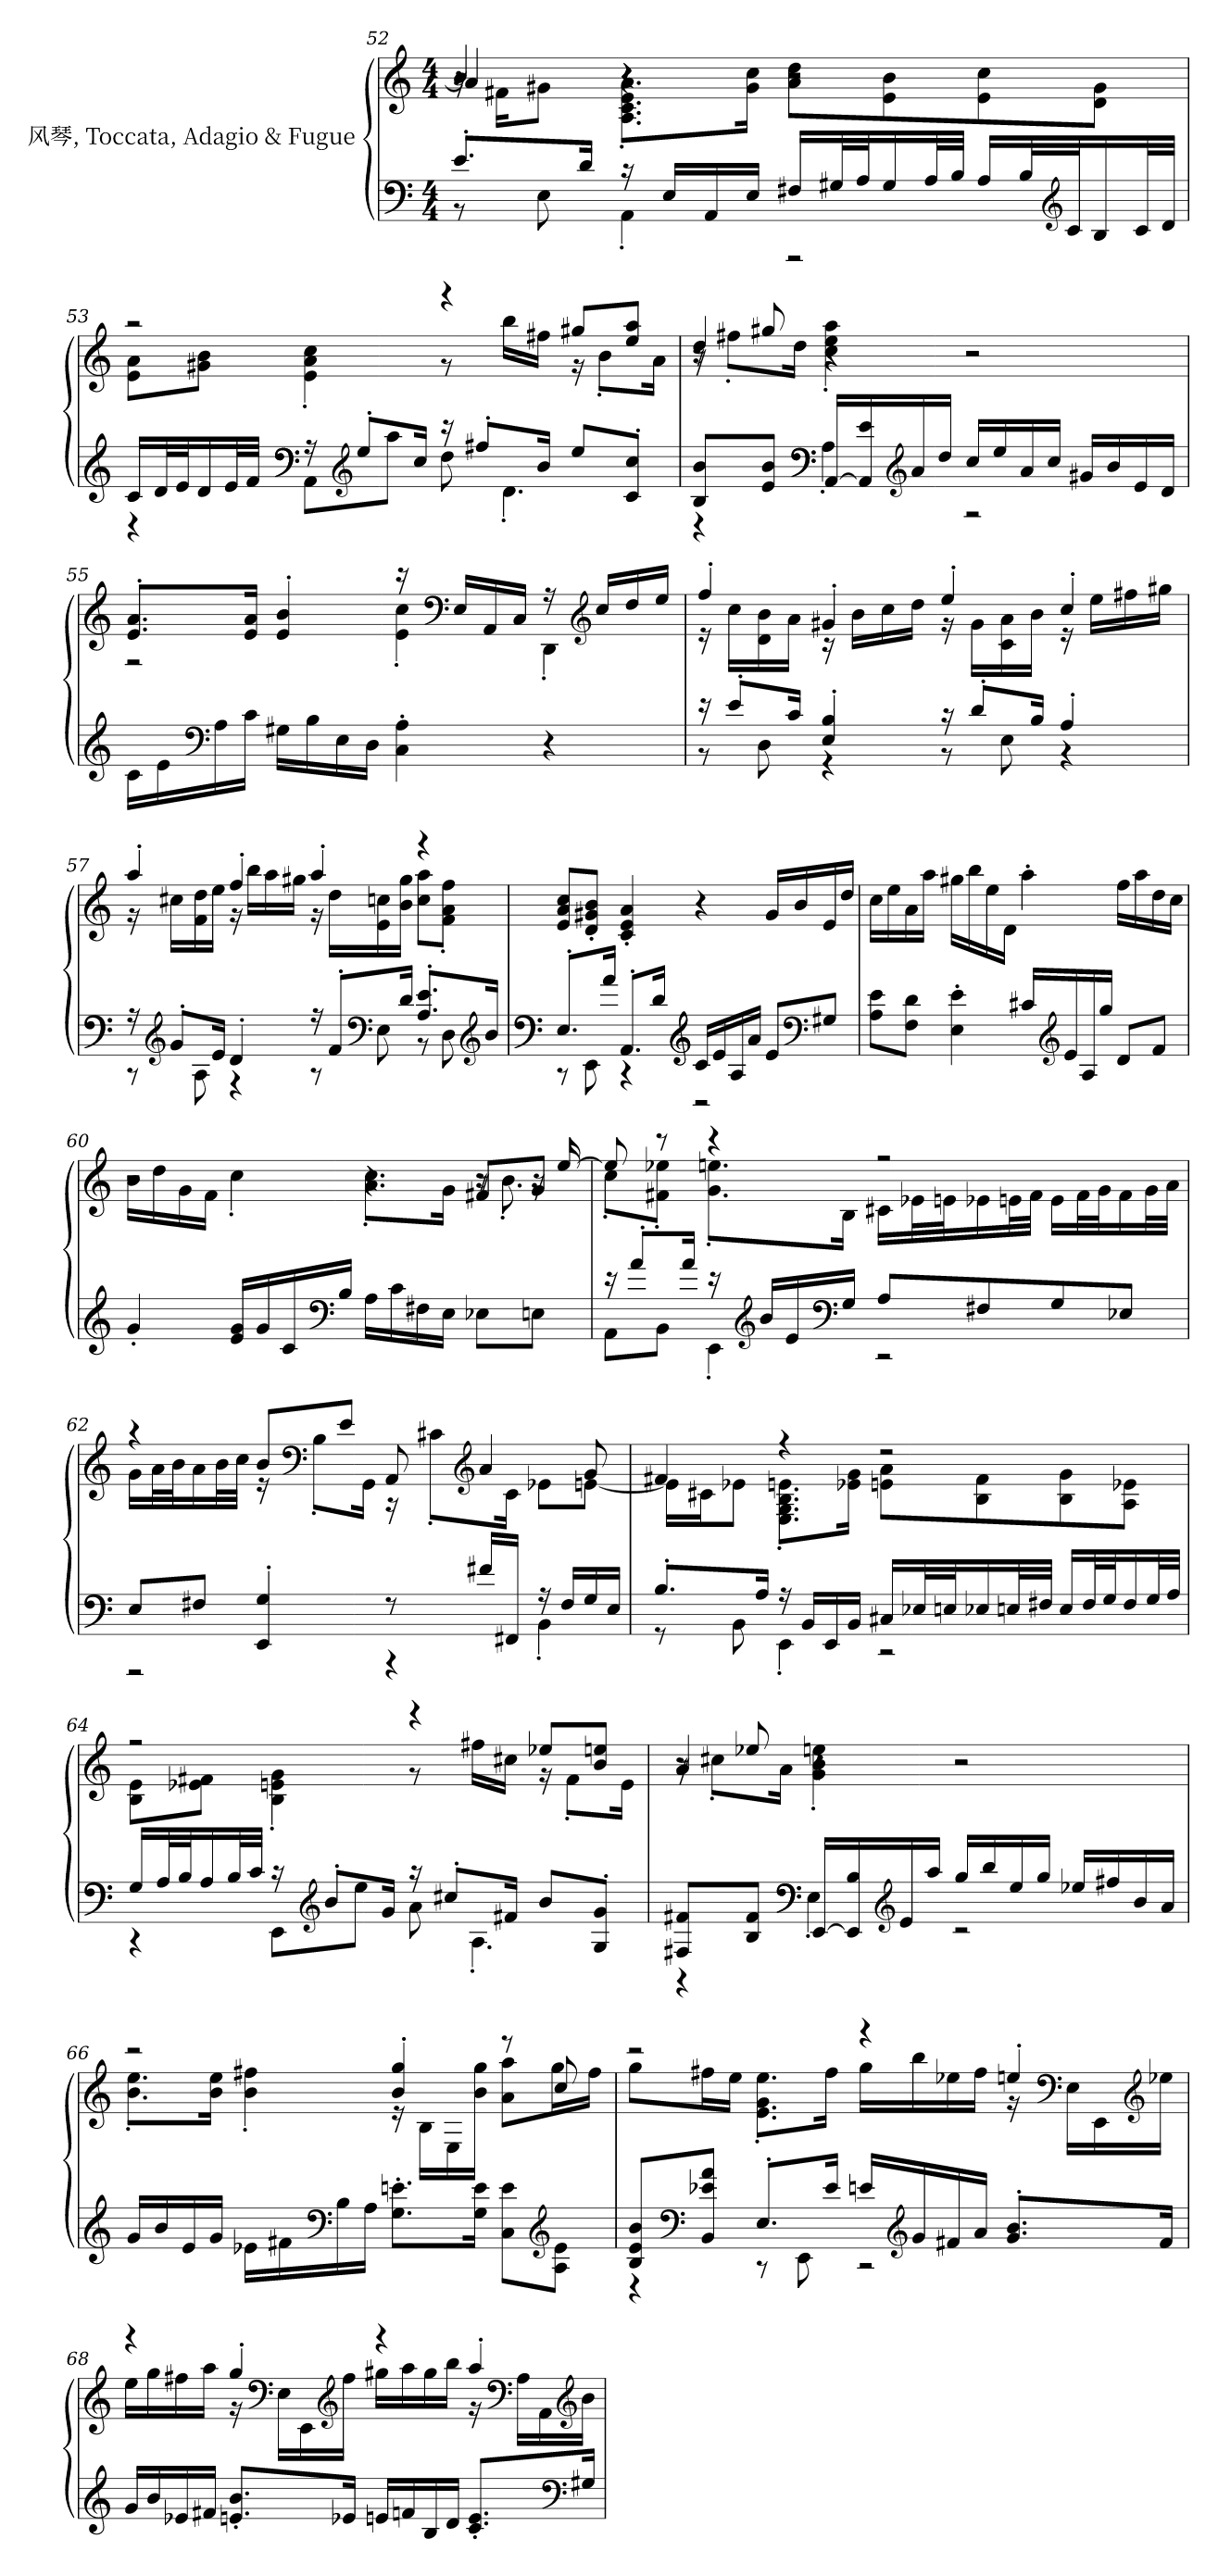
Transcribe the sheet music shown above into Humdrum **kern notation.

**kern	**kern
*part1	*part1
*staff2	*staff1
*I"风琴, Toccata, Adagio &amp; Fugue	*
!!LO:PB:g=z
*clefF4	*clefG2
*k[]	*k[]
*M4/4	*M4/4
=52	=52
*^	*^
*	*	*	*^
8.e'/L	8r	4b/	16r	4a/]
.	.	.	16f#X\KL	.
.	8E\	.	8g#X\J	.
16d/Jk	.	.	.	.
16r	4AA'\	4r	8.A\' 8.c\' 8.e\' 8.a\'L	4r
16E/LL	.	.	.	.
16AA/	.	.	.	.
16E/JJ	.	.	16g#\ 16cc\Jk	.
16F#X/LL	2r	2r	8a\ 8dd\L	2r
32G#X/L	.	.	.	.
32A/J	.	.	.	.
16G#/	.	.	8e\ 8b\	.
32A/L	.	.	.	.
32B/JJJ	.	.	.	.
16A/LL	.	.	8e\ 8cc\	.
32B/L	.	.	.	.
*clefG2	*	*	*	*
32c/J	.	.	.	.
16B/	.	.	8d\ 8g#\J	.
32c/L	.	.	.	.
32d/JJJ	.	.	.	.
*	*	*	*v	*v
!!LO:LB:g=z
=53	=53	=53	=53
16c/LL	4r	2r	8e\ 8a\L
32d/L	.	.	.
32e/J	.	.	.
16d/	.	.	8g#X\ 8b\J
32e/L	.	.	.
32f/JJJ	.	.	.
*clefF4	*	*	*
16r	8AA\L	.	4e\' 4a\' 4cc\'
*clefG2	*	*	*
8ee'/L	.	.	.
.	8aa\J	.	.
16cc/Jk	.	.	.
16r	8dd\	4r	8r
8ff#X'/L	.	.	.
.	4.d'\	.	16bb\LL
16b/Jk	.	.	16ff#X\JJ
8ee/L	.	8gg#X/L	16r
.	.	.	8b'\L
8c/' 8cc/'J	.	8ee/ 8aa/J	.
.	.	.	16a\Jk
=54	=54	=54	=54
*	*	*	*^
8B/ 8b/L	4r	8r	16r	4dd/
.	.	.	8ff#X'\L	.
8e/ 8b/J	.	8gg#X/	.	.
.	.	.	16dd\Jk	.
*clefF4	*	*	*	*
[16AA/LL	4A'\	4r	4cc\' 4ee\' 4aa\'	4r
16AA/] 16e/	.	.	.	.
*clefG2	*	*	*	*
16a/	.	.	.	.
16dd/JJ	.	.	.	.
16cc/LL	2r	2r	2r	2r
16ee/	.	.	.	.
16a/	.	.	.	.
16cc/JJ	.	.	.	.
16g#X/LL	.	.	.	.
16b/	.	.	.	.
16e/	.	.	.	.
16d/JJ	.	.	.	.
*v	*v	*	*	*
*	*	*v	*v
!!LO:LB:g=z
=55	=55	=55
16c\LL	8.e/' 8.a/'L	2r
16e\	.	.
*clefF4	*	*
16A\	.	.
16c\JJ	16e/ 16a/Jk	.
16G#X\LL	4e/' 4b/'	.
16B\	.	.
16E\	.	.
16D\JJ	.	.
4C\' 4A\'	16r	4e\' 4cc\'
*	*clefF4	*
.	16E/LL	.
.	16AA/	.
.	16C/JJ	.
4r	16r	4DD'\
*	*clefG2	*
.	16cc/LL	.
.	16dd/	.
.	16ee/JJ	.
=56	=56	=56
*^	*	*
16r	8r	4ff'/	16r
8e'/L	.	.	16cc\LL
.	8D\	.	16d\ 16b\
16c/Jk	.	.	16a\JJ
4E/' 4B/'	4r	4g#X'/	16r
.	.	.	16b\LL
.	.	.	16cc\
.	.	.	16dd\JJ
16r	8r	4ee'/	16r
8d'/L	.	.	16g#\LL
.	8E\	.	16c\ 16a\
16B/Jk	.	.	16b\JJ
4A'/	4r	4cc'/	16r
.	.	.	16ee\LL
.	.	.	16ff#X\
.	.	.	16gg#X\JJ
!!LO:LB:g=z	!!
=57	=57	=57	=57
16r	8r	4aa'/	16r
*clefG2	*	*	*
8g'/L	.	.	16cc#X\LL
.	8A\	.	16f\ 16dd\
16e/Jk	.	.	16ee\JJ
4d'/	4r	4ff'/	16r
.	.	.	16bb\LL
.	.	.	16aa\
.	.	.	16gg#X\JJ
16r	8r	4aa'/	16r
8f'/L	.	.	16dd\LL
*clefF4	*	*	*
.	8E\	.	16e\ 16ccn\
16d/Jk	.	.	16b\ 16gg#\JJ
8.A/' 8.e/'L	8r	4r	8cc\ 8aa\L
.	8D\	.	8f\' 8a\' 8ff\'J
*clefG2	*	*	*
16b/Jk	.	.	.
*	*	*v	*v
=58	=58	=58
*clefF4	*	*
8.E'/L	8r	8e/ 8a/ 8cc/L
.	8EE\	8d/' 8g#X/' 8b/'J
16a/Jk	.	.
8.AA'/L	4r	4c/' 4e/' 4a/'
16d/Jk	.	.
*clefG2	*	*
16c/LL	2r	4r
16e/	.	.
16A/	.	.
16a/JJ	.	.
8e/L	.	16g#/LL
.	.	16b/
*clefF4	*	*
8G#X/J	.	16e/
.	.	16dd/JJ
*v	*v	*
!!LO:LB:g=z
=59	=59
8A\ 8e\L	16cc\LL
.	16ee\
8F\ 8d\J	16a\
.	16aa\JJ
4E\' 4e\'	16gg#X\LL
.	16bb\
.	16ee\
.	16d\JJ
16c#X/LL	4aa'\
*clefG2	*
16e/	.
16A/	.
16gg/JJ	.
8d/L	16ff\LL
.	16aa\
8f/J	16dd\
.	16cc\JJ
=60	=60
*	*^
*	*	*^
4g'/	2r	16b\LL	2r
.	.	16dd\	.
.	.	16g\	.
.	.	16f\JJ	.
16e/ 16g/LL	.	4cc'\	.
16g/	.	.	.
16c/	.	.	.
*clefF4	*	*	*
16B/JJ	.	.	.
16A\LL	4r	8.a\' 8.cc\'L	4r
16c\	.	.	.
16F#X\	.	.	.
16E\JJ	.	16g\Jk	.
8E-X\L	8r	16r	8f#X/L
.	.	8.b'\	.
8En\J	16r	.	8g/J
.	[16ee/	.	.
*	*	*v	*v
!!LO:LB:g=z
=61	=61	=61
*^	*	*
16r	8AA\L	8ee/]	8cc'\L
8a'/L	.	.	.
.	8BB\J	8r	8f#X\' 8ee-X\'J
16a/Jk	.	.	.
16r	4EE'\	4r	8.g\' 8.een\'L
*clefG2	*	*	*
16b/LL	.	.	.
16e/	.	.	.
*clefF4	*	*	*
16G/JJ	.	.	16B\Jk
8A/L	2r	2r	16c#X\LL
.	.	.	32e-X\L
.	.	.	32en\J
8F#X/	.	.	16e-X\
.	.	.	32en\L
.	.	.	32f#\JJJ
8G/	.	.	16e\LL
.	.	.	32f#\L
.	.	.	32g\J
8E-X/J	.	.	16f#\
.	.	.	32g\L
.	.	.	32a\JJJ
!!LO:PB:g=z	!!
=62	=62	=62	=62
8E/L	2r	4r	16g\LL
.	.	.	32a\L
.	.	.	32b\J
8F#X/J	.	.	16a\
.	.	.	32b\L
.	.	.	32cc\JJJ
4EE/' 4G/'	.	8b/L	16r
*	*	*clefF4	*
.	.	.	8B'\L
.	.	8e/J	.
.	.	.	16GG\Jk
8r	4r	8AA/	16r
.	.	.	8c#X'\L
*	*	*clefG2	*
16f#X/LL	.	4a/	.
16FF#X/JJ	.	.	16c#\Jk
16r	4BB'\	.	8e-X\L
16F#/LL	.	.	.
16G/	.	8g/	[8en\J
16E/JJ	.	.	.
!!LO:LB:g=z	!!
=63	=63	=63	=63
8.B'/L	8r	4f#X/	16e\LL]
.	.	.	16c#X\J
.	8BB\	.	8e-X\J
16A/Jk	.	.	.
16r	4EE'\	4r	8.E\' 8.G\' 8.B\' 8.en\'L
16BB/LL	.	.	.
16EE/	.	.	.
16BB/JJ	.	.	16e-X\ 16g\Jk
16C#X/LL	2r	2r	8en\ 8a\L
32E-X/L	.	.	.
32En/J	.	.	.
16E-X/	.	.	8B\ 8f#\
32En/L	.	.	.
32F#X/JJJ	.	.	.
16E/LL	.	.	8B\ 8g\
32F#/L	.	.	.
32G/J	.	.	.
16F#/	.	.	8A\ 8e-X\J
32G/L	.	.	.
32A/JJJ	.	.	.
!!LO:LB:g=z	!!
=64	=64	=64	=64
16G/LL	4r	2r	8B\ 8e\L
32A/L	.	.	.
32B/J	.	.	.
16A/	.	.	8e-X\ 8f#X\J
32B/L	.	.	.
32c/JJJ	.	.	.
16r	8EE\L	.	4B\' 4en\' 4g\'
*clefG2	*	*	*
8b'/L	.	.	.
.	8ee\J	.	.
16g/Jk	.	.	.
16r	8a\	4r	8r
8cc#X'/L	.	.	.
.	4.A'\	.	16ff#X\LL
16f#X/Jk	.	.	16cc#X\JJ
8b/L	.	8ee-X/L	16r
.	.	.	8f#'\L
8G/' 8g/'J	.	8b/ 8een/J	.
.	.	.	16e\Jk
!!LO:LB:g=z
=65	=65	=65	=65
*	*	*	*^
8F#X/ 8f#X/L	4r	8r	16r	4a/
.	.	.	8cc#X'\L	.
8B/ 8f#/J	.	8ee-X/	.	.
.	.	.	16a\Jk	.
*clefF4	*	*	*	*
[16EE/LL	4E'\	4r	4g\' 4b\' 4een\'	4r
16EE/] 16B/	.	.	.	.
*clefG2	*	*	*	*
16e/	.	.	.	.
16aa/JJ	.	.	.	.
16gg/LL	2r	2r	2r	2r
16bb/	.	.	.	.
16ee/	.	.	.	.
16gg/JJ	.	.	.	.
16ee-X/LL	.	.	.	.
16ff#X/	.	.	.	.
16b/	.	.	.	.
16a/JJ	.	.	.	.
*v	*v	*	*	*
*	*	*v	*v
=66	=66	=66
16g/LL	2r	8.b\' 8.ee\'L
16b/	.	.
16e/	.	.
16g/JJ	.	16b\ 16ee\Jk
16e-X\LL	.	4b\' 4ff#X\'
16f#X\	.	.
*clefF4	*	*
16B\	.	.
16A\JJ	.	.
8.G\' 8.en\'L	4b/' 4gg/'	16r
.	.	16B\LL
.	.	16E\
16G\ 16e\Jk	.	16b\ 16gg\JJ
8C\ 8e\L	8r	8a\ 8aa\L
*clefG2	*	*
8A\ 8e\J	8cc/	16gg\L
.	.	16ff#\JJ
!!LO:LB:g=z	!!
=67	=67	=67
*^	*	*
8B/ 8e/ 8b/L	4r	2r	8gg\L
*clefF4	*	*	*
8BB/ 8e-X/ 8a/J	.	.	16ff#X\L
.	.	.	16ee\JJ
8.E'/L	8r	.	8.e\' 8.g\' 8.ee\'L
.	8EE\	.	.
16e-/Jk	.	.	16ff#\Jk
16en/LL	2r	4r	16gg\LL
*clefG2	*	*	*
16g/	.	.	16bb\
16f#X/	.	.	16ee-X\
16a/JJ	.	.	16ff#\JJ
8.g/' 8.b/'L	.	4een'/	16r
*	*	*clefF4	*
.	.	.	16E\LL
.	.	.	16EE\
*	*	*clefG2	*
16f#/Jk	.	.	16ee-X\JJ
*v	*v	*	*
!!LO:LB:g=z	!!
=68	=68	=68
16g/LL	4r	16ee\LL
16b/	.	16gg\
16e-X/	.	16ff#X\
16f#X/JJ	.	16aa\JJ
8.en/' 8.b/'L	4gg'/	16r
*	*clefF4	*
.	.	16E\LL
.	.	16EE\
*	*clefG2	*
16e-X/Jk	.	16ff#\JJ
16en/LL	4r	16gg#X\LL
16fn/	.	16aa\
16B/	.	16gg#\
16d/JJ	.	16bb\JJ
8.c/' 8.e/'L	4aa'/	16r
*	*clefF4	*
.	.	16A\LL
.	.	16AA\
*clefF4	*clefG2	*
16G#X/Jk	.	16b\JJ
*	*v	*v
=	=
*-	*-
